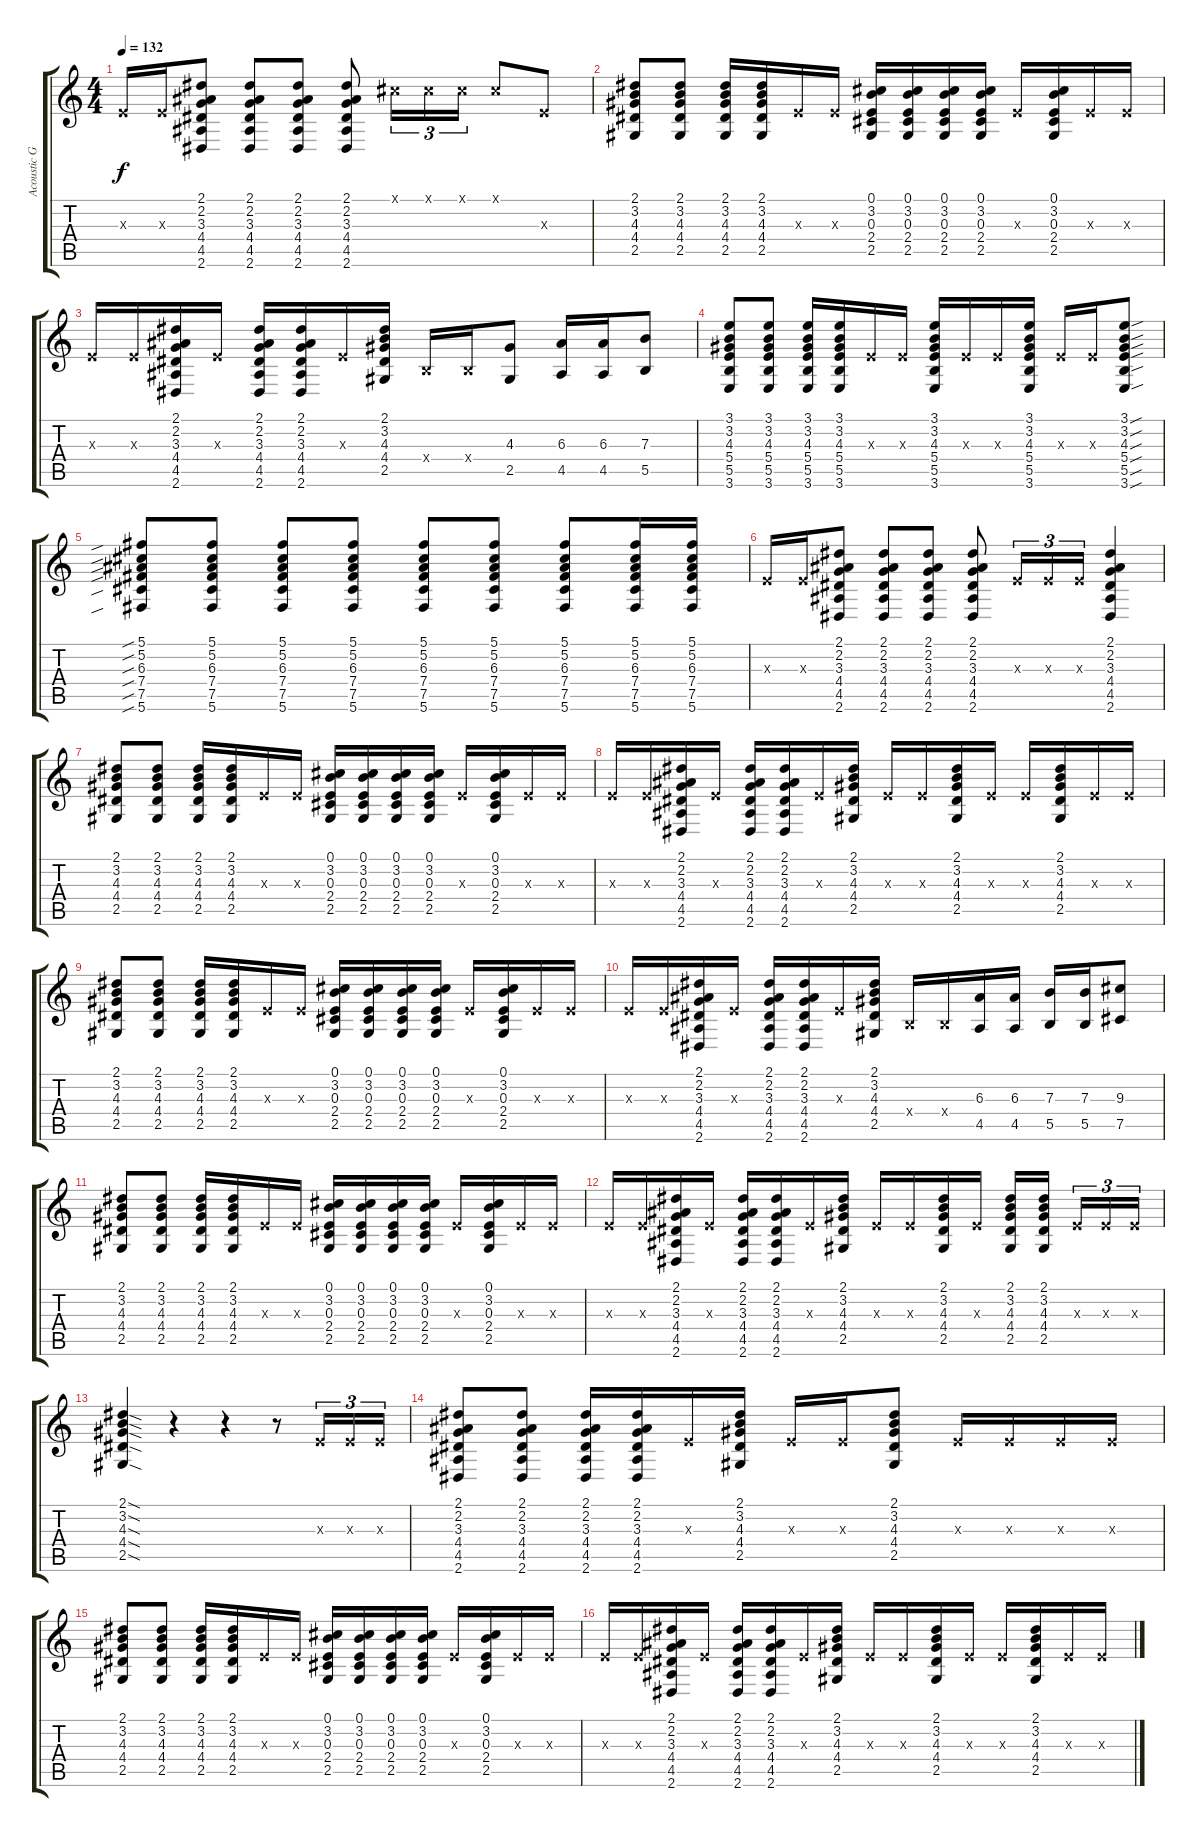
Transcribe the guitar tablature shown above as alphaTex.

\track ("Acoustic Guitar" "Acoustic G") {instrument acousticguitarsteel}
\staff {score tabs}
\tuning (Db4 Ab3 E3 B2 Gb2 Db2) {hide}
\ts (4 4)
\tempo 132
\clef g2
\ks c
0.3{x}.16{dy f} 0.3{x}.16 (2.1 2.2 3.3 4.4 4.5 2.6).8 (2.1 2.2 3.3 4.4 4.5 2.6).8 (2.1 2.2 3.3 4.4 4.5 2.6).8 (2.1 2.2 3.3 4.4 4.5 2.6).8 0.1{x}.16{tu (3 2)} 0.1{x}.16{tu (3 2)} 0.1{x}.16{tu (3 2)} 0.1{x}.8 0.3{x}.8 |
(2.1 3.2 4.3 4.4 2.5).8 (2.1 3.2 4.3 4.4 2.5).8 (2.1 3.2 4.3 4.4 2.5).16 (2.1 3.2 4.3 4.4 2.5).16 0.3{x}.16 0.3{x}.16 (0.1 3.2 0.3 2.4 2.5).16 (0.1 3.2 0.3 2.4 2.5).16 (0.1 3.2 0.3 2.4 2.5).16 (0.1 3.2 0.3 2.4 2.5).16 0.3{x}.16 (0.1 3.2 0.3 2.4 2.5).16 0.3{x}.16 0.3{x}.16 |
0.3{x}.16 0.3{x}.16 (2.1 2.2 3.3 4.4 4.5 2.6).16 0.3{x}.16 (2.1 2.2 3.3 4.4 4.5 2.6).16 (2.1 2.2 3.3 4.4 4.5 2.6).16 0.3{x}.16 (2.1 3.2 4.3 4.4 2.5).16 0.4{x}.16 0.4{x}.16 (4.3 2.5).8 (6.3 4.5).16 (6.3 4.5).16 (7.3 5.5).8 |
(3.1 3.2 4.3 5.4 5.5 3.6).8 (3.1 3.2 4.3 5.4 5.5 3.6).8 (3.1 3.2 4.3 5.4 5.5 3.6).16 (3.1 3.2 4.3 5.4 5.5 3.6).16 0.3{x}.16 0.3{x}.16 (3.1 3.2 4.3 5.4 5.5 3.6).16 0.3{x}.16 0.3{x}.16 (3.1 3.2 4.3 5.4 5.5 3.6).16 0.3{x}.16 0.3{x}.16 (3.1{sou} 3.2{sou} 4.3{sou} 5.4{sou} 5.5{sou} 3.6{sou}).8 |
(5.1{sib} 5.2{sib} 6.3{sib} 7.4{sib} 7.5{sib} 5.6{sib}).8 (5.1 5.2 6.3 7.4 7.5 5.6).8 (5.1 5.2 6.3 7.4 7.5 5.6).8 (5.1 5.2 6.3 7.4 7.5 5.6).8 (5.1 5.2 6.3 7.4 7.5 5.6).8 (5.1 5.2 6.3 7.4 7.5 5.6).8 (5.1 5.2 6.3 7.4 7.5 5.6).8 (5.1 5.2 6.3 7.4 7.5 5.6).16 (5.1 5.2 6.3 7.4 7.5 5.6).16 |
0.3{x}.16 0.3{x}.16 (2.1 2.2 3.3 4.4 4.5 2.6).8 (2.1 2.2 3.3 4.4 4.5 2.6).8 (2.1 2.2 3.3 4.4 4.5 2.6).8 (2.1 2.2 3.3 4.4 4.5 2.6).8 0.3{x}.16{tu (3 2)} 0.3{x}.16{tu (3 2)} 0.3{x}.16{tu (3 2)} (2.1 2.2 3.3 4.4 4.5 2.6).4 |
(2.1 3.2 4.3 4.4 2.5).8 (2.1 3.2 4.3 4.4 2.5).8 (2.1 3.2 4.3 4.4 2.5).16 (2.1 3.2 4.3 4.4 2.5).16 0.3{x}.16 0.3{x}.16 (0.1 3.2 0.3 2.4 2.5).16 (0.1 3.2 0.3 2.4 2.5).16 (0.1 3.2 0.3 2.4 2.5).16 (0.1 3.2 0.3 2.4 2.5).16 0.3{x}.16 (0.1 3.2 0.3 2.4 2.5).16 0.3{x}.16 0.3{x}.16 |
0.3{x}.16 0.3{x}.16 (2.1 2.2 3.3 4.4 4.5 2.6).16 0.3{x}.16 (2.1 2.2 3.3 4.4 4.5 2.6).16 (2.1 2.2 3.3 4.4 4.5 2.6).16 0.3{x}.16 (2.1 3.2 4.3 4.4 2.5).16 0.3{x}.16 0.3{x}.16 (2.1 3.2 4.3 4.4 2.5).16 0.3{x}.16 0.3{x}.16 (2.1 3.2 4.3 4.4 2.5).16 0.3{x}.16 0.3{x}.16 |
(2.1 3.2 4.3 4.4 2.5).8 (2.1 3.2 4.3 4.4 2.5).8 (2.1 3.2 4.3 4.4 2.5).16 (2.1 3.2 4.3 4.4 2.5).16 0.3{x}.16 0.3{x}.16 (0.1 3.2 0.3 2.4 2.5).16 (0.1 3.2 0.3 2.4 2.5).16 (0.1 3.2 0.3 2.4 2.5).16 (0.1 3.2 0.3 2.4 2.5).16 0.3{x}.16 (0.1 3.2 0.3 2.4 2.5).16 0.3{x}.16 0.3{x}.16 |
0.3{x}.16 0.3{x}.16 (2.1 2.2 3.3 4.4 4.5 2.6).16 0.3{x}.16 (2.1 2.2 3.3 4.4 4.5 2.6).16 (2.1 2.2 3.3 4.4 4.5 2.6).16 0.3{x}.16 (2.1 3.2 4.3 4.4 2.5).16 0.4{x}.16 0.4{x}.16 (6.3 4.5).16 (6.3 4.5).16 (7.3 5.5).16 (7.3 5.5).16 (9.3 7.5).8 |
(2.1 3.2 4.3 4.4 2.5).8 (2.1 3.2 4.3 4.4 2.5).8 (2.1 3.2 4.3 4.4 2.5).16 (2.1 3.2 4.3 4.4 2.5).16 0.3{x}.16 0.3{x}.16 (0.1 3.2 0.3 2.4 2.5).16 (0.1 3.2 0.3 2.4 2.5).16 (0.1 3.2 0.3 2.4 2.5).16 (0.1 3.2 0.3 2.4 2.5).16 0.3{x}.16 (0.1 3.2 0.3 2.4 2.5).16 0.3{x}.16 0.3{x}.16 |
0.3{x}.16 0.3{x}.16 (2.1 2.2 3.3 4.4 4.5 2.6).16 0.3{x}.16 (2.1 2.2 3.3 4.4 4.5 2.6).16 (2.1 2.2 3.3 4.4 4.5 2.6).16 0.3{x}.16 (2.1 3.2 4.3 4.4 2.5).16 0.3{x}.16 0.3{x}.16 (2.1 3.2 4.3 4.4 2.5).16 0.3{x}.16 (2.1 3.2 4.3 4.4 2.5).16 (2.1 3.2 4.3 4.4 2.5).16{beam splitsecondary} 0.3{x}.16{tu (3 2)} 0.3{x}.16{tu (3 2)} 0.3{x}.16{tu (3 2)} |
(2.1{sod} 3.2{sod} 4.3{sod} 4.4{sod} 2.5{sod}).4 r.4 r.4 r.8 0.3{x}.16{tu (3 2)} 0.3{x}.16{tu (3 2)} 0.3{x}.16{tu (3 2)} |
(2.1 2.2 3.3 4.4 4.5 2.6).8 (2.1 2.2 3.3 4.4 4.5 2.6).8 (2.1 2.2 3.3 4.4 4.5 2.6).16 (2.1 2.2 3.3 4.4 4.5 2.6).16 0.3{x}.16 (2.1 3.2 4.3 4.4 2.5).16 0.3{x}.16 0.3{x}.16 (2.1 3.2 4.3 4.4 2.5).8 0.3{x}.16 0.3{x}.16 0.3{x}.16 0.3{x}.16 |
(2.1 3.2 4.3 4.4 2.5).8 (2.1 3.2 4.3 4.4 2.5).8 (2.1 3.2 4.3 4.4 2.5).16 (2.1 3.2 4.3 4.4 2.5).16 0.3{x}.16 0.3{x}.16 (0.1 3.2 0.3 2.4 2.5).16 (0.1 3.2 0.3 2.4 2.5).16 (0.1 3.2 0.3 2.4 2.5).16 (0.1 3.2 0.3 2.4 2.5).16 0.3{x}.16 (0.1 3.2 0.3 2.4 2.5).16 0.3{x}.16 0.3{x}.16 |
0.3{x}.16 0.3{x}.16 (2.1 2.2 3.3 4.4 4.5 2.6).16 0.3{x}.16 (2.1 2.2 3.3 4.4 4.5 2.6).16 (2.1 2.2 3.3 4.4 4.5 2.6).16 0.3{x}.16 (2.1 3.2 4.3 4.4 2.5).16 0.3{x}.16 0.3{x}.16 (2.1 3.2 4.3 4.4 2.5).16 0.3{x}.16 0.3{x}.16 (2.1 3.2 4.3 4.4 2.5).16 0.3{x}.16 0.3{x}.16
